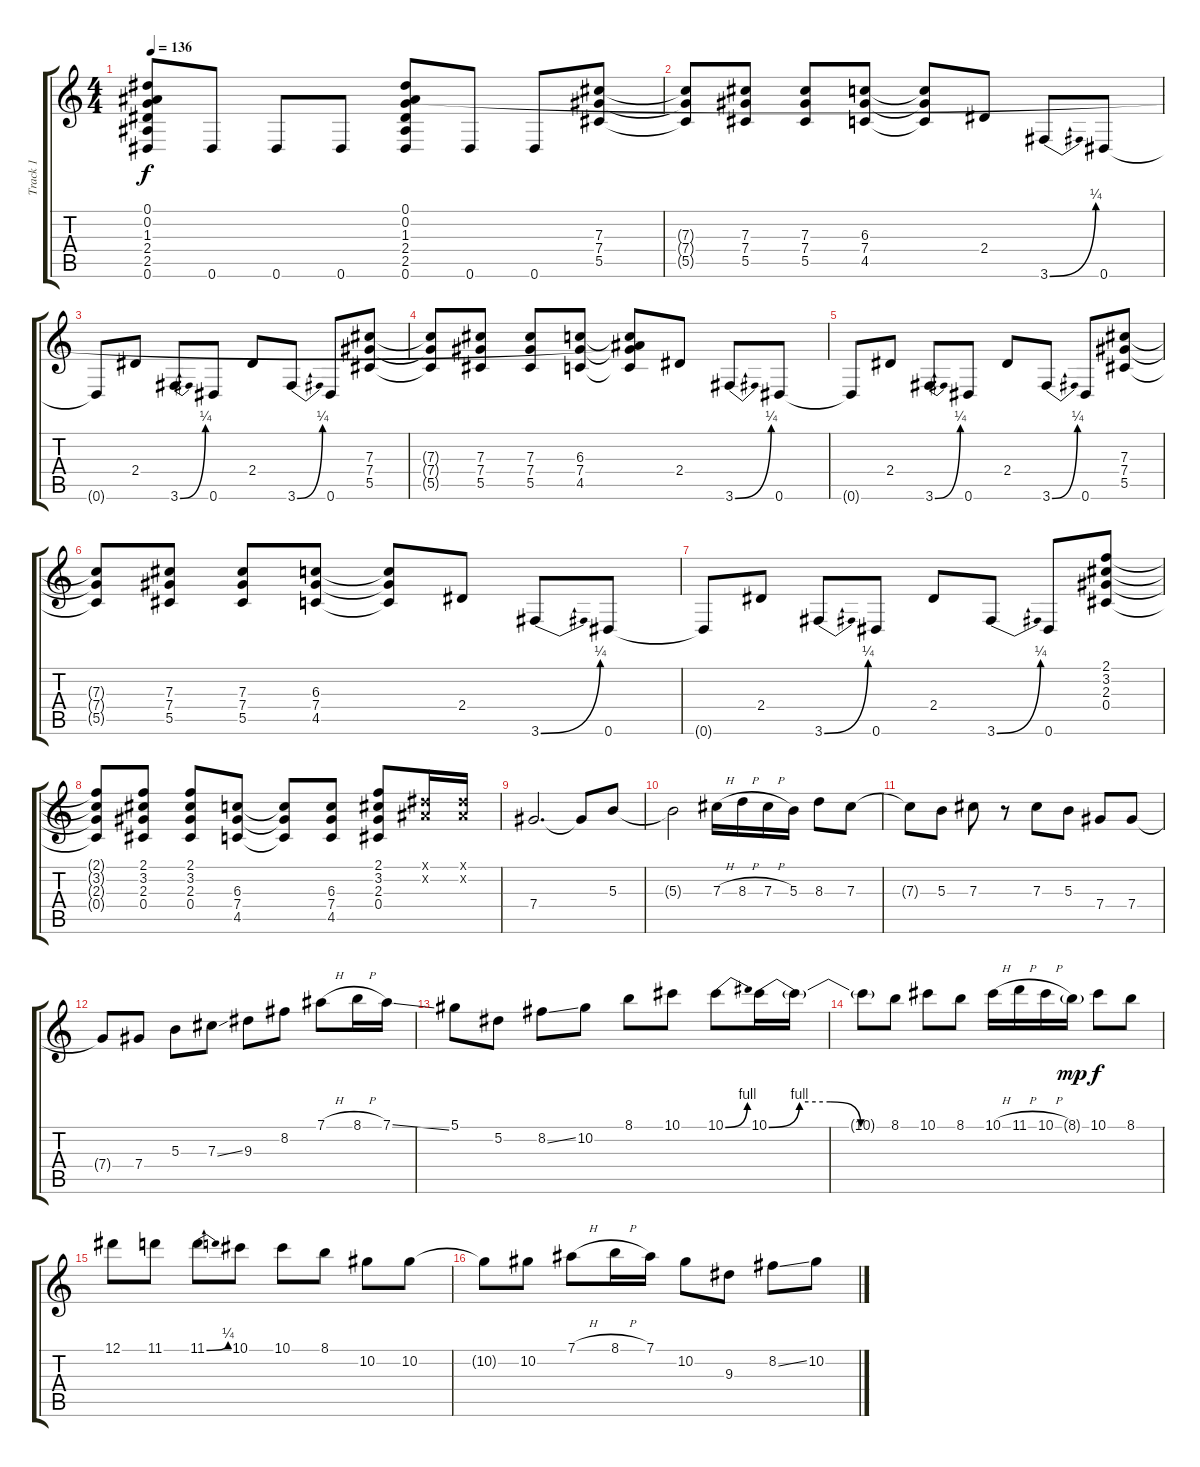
\track ("Track 1" "Track 1") {instrument acousticguitarsteel}
\staff {score tabs}
\tuning (Eb4 Bb3 Gb3 Db3 Ab2 Eb2) {hide}
\ts (4 4)
\tempo 136
\clef g2
\ks c
(0.1{t} 0.2{t} 1.3{t} 2.4{t} 2.5{t} 0.6{t}).8{dy f} 0.6.8 0.6.8 0.6.8 (0.1 0.2 1.3 2.4 2.5 0.6).8 0.6.8 0.6.8 (7.3 7.4 5.5).8 |
(7.3{t} 7.4{t} 5.5{t}).8 (7.3 7.4 5.5).8 (7.3 7.4 5.5).8 (6.3 7.4 4.5).8 (6.3{t} 7.4{t} 4.5{t}).8 2.4.8 3.6{be (bend 0 0 60 1)}.8 0.6.8 |
0.6{t}.8 2.4.8 3.6{be (bend 0 0 60 1)}.8 0.6.8 2.4.8 3.6{be (bend 0 0 60 1)}.8 0.6.8 (7.3 7.4 5.5).8 |
(7.3{t} 7.4{t} 5.5{t}).8 (7.3 7.4 5.5).8 (7.3 7.4 5.5).8 (6.3 7.4 4.5).8 (0.2{t} 6.3{t} 7.4{t} 4.5{t}).8 2.4.8 3.6{be (bend 0 0 60 1)}.8 0.6.8 |
0.6{t}.8 2.4.8 3.6{be (bend 0 0 60 1)}.8 0.6.8 2.4.8 3.6{be (bend 0 0 60 1)}.8 0.6.8 (7.3 7.4 5.5).8 |
(7.3{t} 7.4{t} 5.5{t}).8 (7.3 7.4 5.5).8 (7.3 7.4 5.5).8 (6.3 7.4 4.5).8 (6.3{t} 7.4{t} 4.5{t}).8 2.4.8 3.6{be (bend 0 0 60 1)}.8 0.6.8 |
0.6{t}.8 2.4.8 3.6{be (bend 0 0 60 1)}.8 0.6.8 2.4.8 3.6{be (bend 0 0 60 1)}.8 0.6.8 (2.1 3.2 2.3 0.4).8 |
(2.1{t} 3.2{t} 2.3{t} 0.4{t}).8 (2.1 3.2 2.3 0.4).8 (2.1 3.2 2.3 0.4).8 (6.3 7.4 4.5).8 (6.3{t} 7.4{t} 4.5{t}).8 (6.3 7.4 4.5).8 (2.1 3.2 2.3 0.4).8 (0.1{x} 0.2{x}).16 (0.1{x} 0.2{x}).16 |
7.4.2{d} 7.4{t}.8 5.3.8 |
5.3{t}.2 7.3{h}.16 8.3{h}.16 7.3{h}.16 5.3.16 8.3.8 7.3.8 |
7.3{t}.8 5.3.8 7.3.8 r.8 7.3.8 5.3.8 7.4.8 7.4.8 |
7.4{t}.8 7.4.8 5.3.8 7.3{ss}.8 9.3.8 8.2.8 7.1{h}.8 8.1{h}.16 7.1{ss}.16 |
5.1.8 5.2.8 8.2{ss}.8 10.2.8 8.1.8 10.1.8 10.1{be (bend 0 0 60 4)}.8 10.1{be (custom 0 0 15 4 30 4 45 0 60 0)}.16 10.1{t}.16 |
10.1{t}.8 8.1.8 10.1.8 8.1.8 10.1{h}.16 11.1{h}.16 10.1{h}.16 8.1{g}.16{dy mp} 10.1.8{dy f} 8.1.8 |
12.1.8 11.1.8 11.1{be (bend 0 0 60 1)}.8 10.1.8 10.1.8 8.1.8 10.2.8 10.2.8 |
10.2{t}.8 10.2.8 7.1{h}.8 8.1{h}.16 7.1.16 10.2.8 9.3.8 8.2{ss}.8 10.2.8
